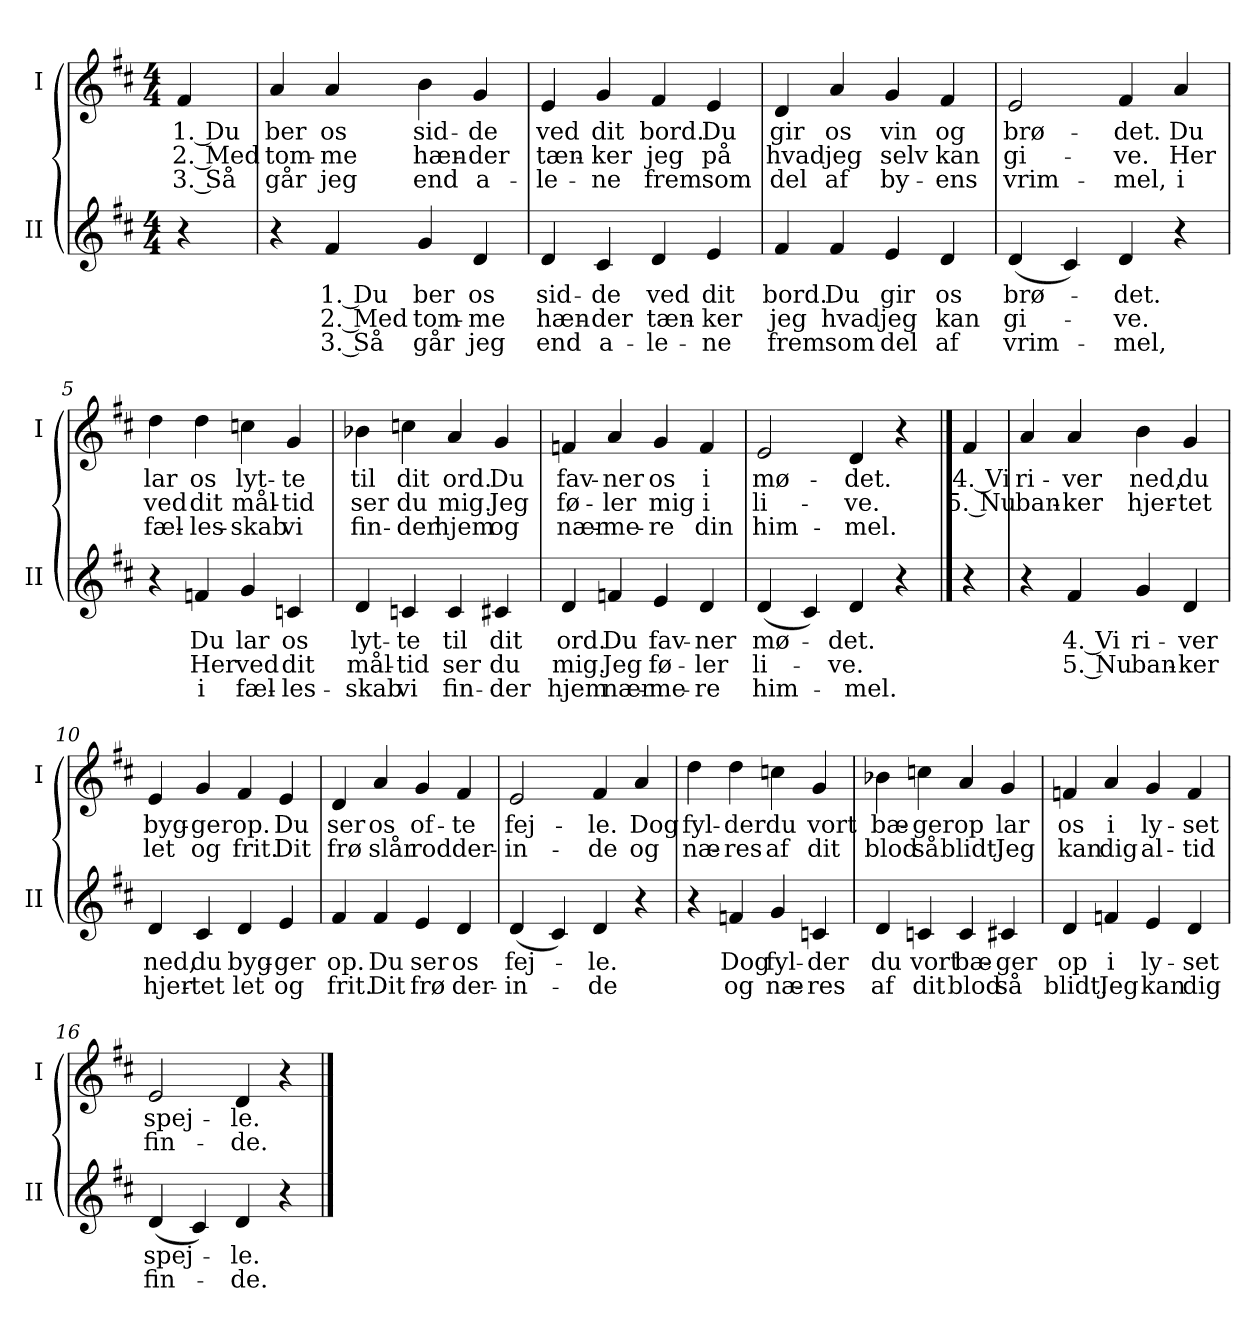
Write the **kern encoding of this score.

**kern	**text	**text	**text	**kern	**text	**text	**text
*part2	*part2	*part2	*part2	*part1	*part1	*part1	*part1
*staff2	*staff2	*staff2	*staff2	*staff1	*staff1	*staff1	*staff1
*I"II	*	*	*	*I"I	*	*	*
*I'II	*	*	*	*I'I	*	*	*
*clefG2	*	*	*	*clefG2	*	*	*
*k[f#c#]	*	*	*	*k[f#c#]	*	*	*
*M4/4	*	*	*	*M4/4	*	*	*
=	=	=	=	=	=	=	=
!	!	!	!	!	!LO:LY:b	!LO:LY:b	!LO:LY:b
4r	.	.	.	4f#/	1. Du	2. Med	3. Så
=1	=1	=1	=1	=1	=1	=1	=1
!	!	!	!	!	!LO:LY:b	!LO:LY:b	!LO:LY:b
4r	.	.	.	4a/	ber	tom-	går
!	!LO:LY:b	!LO:LY:b	!LO:LY:b	!	!LO:LY:b	!LO:LY:b	!LO:LY:b
4f#/	1. Du	2. Med	3. Så	4a/	os	-me	jeg
!	!LO:LY:b	!LO:LY:b	!LO:LY:b	!	!LO:LY:b	!LO:LY:b	!LO:LY:b
4g/	ber	tom-	går	4b\	sid-	hæn-	end
!	!LO:LY:b	!LO:LY:b	!LO:LY:b	!	!LO:LY:b	!LO:LY:b	!LO:LY:b
4d/	os	-me	jeg	4g/	-de	-der	a-
=2	=2	=2	=2	=2	=2	=2	=2
!	!LO:LY:b	!LO:LY:b	!LO:LY:b	!	!LO:LY:b	!LO:LY:b	!LO:LY:b
4d/	sid-	hæn-	end	4e/	ved	tæn-	-le-
!	!LO:LY:b	!LO:LY:b	!LO:LY:b	!	!LO:LY:b	!LO:LY:b	!LO:LY:b
4c#/	-de	-der	a-	4g/	dit	-ker	-ne
!	!LO:LY:b	!LO:LY:b	!LO:LY:b	!	!LO:LY:b	!LO:LY:b	!LO:LY:b
4d/	ved	tæn-	-le-	4f#/	bord.	jeg	frem
!	!LO:LY:b	!LO:LY:b	!LO:LY:b	!	!LO:LY:b	!LO:LY:b	!LO:LY:b
4e/	dit	-ker	-ne	4e/	Du	på	som
=3	=3	=3	=3	=3	=3	=3	=3
!	!LO:LY:b	!LO:LY:b	!LO:LY:b	!	!LO:LY:b	!LO:LY:b	!LO:LY:b
4f#/	bord.	jeg	frem	4d/	gir	hvad	del
!	!LO:LY:b	!LO:LY:b	!LO:LY:b	!	!LO:LY:b	!LO:LY:b	!LO:LY:b
4f#/	Du	hvad	som	4a/	os	jeg	af
!	!LO:LY:b	!LO:LY:b	!LO:LY:b	!	!LO:LY:b	!LO:LY:b	!LO:LY:b
4e/	gir	jeg	del	4g/	vin	selv	by-
!	!LO:LY:b	!LO:LY:b	!LO:LY:b	!	!LO:LY:b	!LO:LY:b	!LO:LY:b
4d/	os	kan	af	4f#/	og	kan	-ens
=4	=4	=4	=4	=4	=4	=4	=4
!	!LO:LY:b	!LO:LY:b	!LO:LY:b	!	!LO:LY:b	!LO:LY:b	!LO:LY:b
(4d/	brø-	gi-	vrim-	2e/	brø-	gi-	vrim-
4c#/)	.	.	.	.	.	.	.
!	!LO:LY:b	!LO:LY:b	!LO:LY:b	!	!LO:LY:b	!LO:LY:b	!LO:LY:b
4d/	-det.	-ve.	-mel,	4f#/	-det.	-ve.	-mel,
!	!	!	!	!	!LO:LY:b	!LO:LY:b	!LO:LY:b
4r	.	.	.	4a/	Du	Her	i
!!LO:LB:g=z
=5	=5	=5	=5	=5	=5	=5	=5
!	!	!	!	!	!LO:LY:b	!LO:LY:b	!LO:LY:b
4r	.	.	.	4dd\	lar	ved	fæl-
!	!LO:LY:b	!LO:LY:b	!LO:LY:b	!	!LO:LY:b	!LO:LY:b	!LO:LY:b
4fn/	Du	Her	i	4dd\	os	dit	-les-
!	!LO:LY:b	!LO:LY:b	!LO:LY:b	!	!LO:LY:b	!LO:LY:b	!LO:LY:b
4g/	lar	ved	fæl-	4ccn\	lyt-	mål-	-skab
!	!LO:LY:b	!LO:LY:b	!LO:LY:b	!	!LO:LY:b	!LO:LY:b	!LO:LY:b
4cn/	os	dit	-les-	4g/	-te	-tid	vi
=6	=6	=6	=6	=6	=6	=6	=6
!	!LO:LY:b	!LO:LY:b	!LO:LY:b	!	!LO:LY:b	!LO:LY:b	!LO:LY:b
4d/	lyt-	mål-	-skab	4b-X\	til	ser	fin-
!	!LO:LY:b	!LO:LY:b	!LO:LY:b	!	!LO:LY:b	!LO:LY:b	!LO:LY:b
4cn/	-te	-tid	vi	4ccn\	dit	du	-der
!	!LO:LY:b	!LO:LY:b	!LO:LY:b	!	!LO:LY:b	!LO:LY:b	!LO:LY:b
4c/	til	ser	fin-	4a/	ord.	mig.	hjem
!	!LO:LY:b	!LO:LY:b	!LO:LY:b	!	!LO:LY:b	!LO:LY:b	!LO:LY:b
4c#X/	dit	du	-der	4g/	Du	Jeg	og
=7	=7	=7	=7	=7	=7	=7	=7
!	!LO:LY:b	!LO:LY:b	!LO:LY:b	!	!LO:LY:b	!LO:LY:b	!LO:LY:b
4d/	ord.	mig.	hjem	4fn/	fav-	fø-	nær-
!	!LO:LY:b	!LO:LY:b	!LO:LY:b	!	!LO:LY:b	!LO:LY:b	!LO:LY:b
4fn/	Du	Jeg	nær-	4a/	-ner	-ler	-me-
!	!LO:LY:b	!LO:LY:b	!LO:LY:b	!	!LO:LY:b	!LO:LY:b	!LO:LY:b
4e/	fav-	fø-	-me-	4g/	os	mig	-re
!	!LO:LY:b	!LO:LY:b	!LO:LY:b	!	!LO:LY:b	!LO:LY:b	!LO:LY:b
4d/	-ner	-ler	-re	4f/	i	i	din
=8	=8	=8	=8	=8	=8	=8	=8
!	!LO:LY:b	!LO:LY:b	!LO:LY:b	!	!LO:LY:b	!LO:LY:b	!LO:LY:b
(4d/	mø-	li-	him-	2e/	mø-	li-	him-
4c#/)	.	.	.	.	.	.	.
!	!LO:LY:b	!LO:LY:b	!LO:LY:b	!	!LO:LY:b	!LO:LY:b	!LO:LY:b
4d/	-det.	-ve.	-mel.	4d/	-det.	-ve.	-mel.
4r	.	.	.	4r	.	.	.
!!LO:LB:g=z
==8X1	==8X1	==8X1	==8X1	==8X1	==8X1	==8X1	==8X1
!	!	!	!	!	!LO:LY:b	!LO:LY:b	!
4r	.	.	.	4f#/	4. Vi	5. Nu	.
=9	=9	=9	=9	=9	=9	=9	=9
!	!	!	!	!	!LO:LY:b	!LO:LY:b	!
4r	.	.	.	4a/	ri-	ban-	.
!	!LO:LY:b	!LO:LY:b	!	!	!LO:LY:b	!LO:LY:b	!
4f#/	4. Vi	5. Nu	.	4a/	-ver	-ker	.
!	!LO:LY:b	!LO:LY:b	!	!	!LO:LY:b	!LO:LY:b	!
4g/	ri-	ban-	.	4b\	ned,	hjer-	.
!	!LO:LY:b	!LO:LY:b	!	!	!LO:LY:b	!LO:LY:b	!
4d/	-ver	-ker	.	4g/	du	-tet	.
=10	=10	=10	=10	=10	=10	=10	=10
!	!LO:LY:b	!LO:LY:b	!	!	!LO:LY:b	!LO:LY:b	!
4d/	ned,	hjer-	.	4e/	byg-	let	.
!	!LO:LY:b	!LO:LY:b	!	!	!LO:LY:b	!LO:LY:b	!
4c#/	du	-tet	.	4g/	-ger	og	.
!	!LO:LY:b	!LO:LY:b	!	!	!LO:LY:b	!LO:LY:b	!
4d/	byg-	let	.	4f#/	op.	frit.	.
!	!LO:LY:b	!LO:LY:b	!	!	!LO:LY:b	!LO:LY:b	!
4e/	-ger	og	.	4e/	Du	Dit	.
=11	=11	=11	=11	=11	=11	=11	=11
!	!LO:LY:b	!LO:LY:b	!	!	!LO:LY:b	!LO:LY:b	!
4f#/	op.	frit.	.	4d/	ser	frø	.
!	!LO:LY:b	!LO:LY:b	!	!	!LO:LY:b	!LO:LY:b	!
4f#/	Du	Dit	.	4a/	os	slår	.
!	!LO:LY:b	!LO:LY:b	!	!	!LO:LY:b	!LO:LY:b	!
4e/	ser	frø	.	4g/	of-	rod	.
!	!LO:LY:b	!LO:LY:b	!	!	!LO:LY:b	!LO:LY:b	!
4d/	os	der-	.	4f#/	-te	der-	.
=12	=12	=12	=12	=12	=12	=12	=12
!	!LO:LY:b	!LO:LY:b	!	!	!LO:LY:b	!LO:LY:b	!
(4d/	fej-	-in-	.	2e/	fej-	-in-	.
4c#/)	.	.	.	.	.	.	.
!	!LO:LY:b	!LO:LY:b	!	!	!LO:LY:b	!LO:LY:b	!
4d/	-le.	-de	.	4f#/	-le.	-de	.
!	!	!	!	!	!LO:LY:b	!LO:LY:b	!
4r	.	.	.	4a/	Dog	og	.
=13	=13	=13	=13	=13	=13	=13	=13
!	!	!	!	!	!LO:LY:b	!LO:LY:b	!
4r	.	.	.	4dd\	fyl-	næ-	.
!	!LO:LY:b	!LO:LY:b	!	!	!LO:LY:b	!LO:LY:b	!
4fn/	Dog	og	.	4dd\	-der	-res	.
!	!LO:LY:b	!LO:LY:b	!	!	!LO:LY:b	!LO:LY:b	!
4g/	fyl-	næ-	.	4ccn\	du	af	.
!	!LO:LY:b	!LO:LY:b	!	!	!LO:LY:b	!LO:LY:b	!
4cn/	-der	-res	.	4g/	vort	dit	.
!!LO:LB:g=z
=14	=14	=14	=14	=14	=14	=14	=14
!	!LO:LY:b	!LO:LY:b	!	!	!LO:LY:b	!LO:LY:b	!
4d/	du	af	.	4b-X\	bæ-	blod	.
!	!LO:LY:b	!LO:LY:b	!	!	!LO:LY:b	!LO:LY:b	!
4cn/	vort	dit	.	4ccn\	-ger	så	.
!	!LO:LY:b	!LO:LY:b	!	!	!LO:LY:b	!LO:LY:b	!
4c/	bæ-	blod	.	4a/	op	blidt.	.
!	!LO:LY:b	!LO:LY:b	!	!	!LO:LY:b	!LO:LY:b	!
4c#X/	-ger	så	.	4g/	lar	Jeg	.
=15	=15	=15	=15	=15	=15	=15	=15
!	!LO:LY:b	!LO:LY:b	!	!	!LO:LY:b	!LO:LY:b	!
4d/	op	blidt.	.	4fn/	os	kan	.
!	!LO:LY:b	!LO:LY:b	!	!	!LO:LY:b	!LO:LY:b	!
4fn/	i	Jeg	.	4a/	i	dig	.
!	!LO:LY:b	!LO:LY:b	!	!	!LO:LY:b	!LO:LY:b	!
4e/	ly-	kan	.	4g/	ly-	al-	.
!	!LO:LY:b	!LO:LY:b	!	!	!LO:LY:b	!LO:LY:b	!
4d/	-set	dig	.	4f/	-set	-tid	.
=16	=16	=16	=16	=16	=16	=16	=16
!	!LO:LY:b	!LO:LY:b	!	!	!LO:LY:b	!LO:LY:b	!
(4d/	spej-	fin-	.	2e/	spej-	fin-	.
4c#/)	.	.	.	.	.	.	.
!	!LO:LY:b	!LO:LY:b	!	!	!LO:LY:b	!LO:LY:b	!
4d/	-le.	-de.	.	4d/	-le.	-de.	.
4r	.	.	.	4r	.	.	.
==	==	==	==	==	==	==	==
*-	*-	*-	*-	*-	*-	*-	*-
